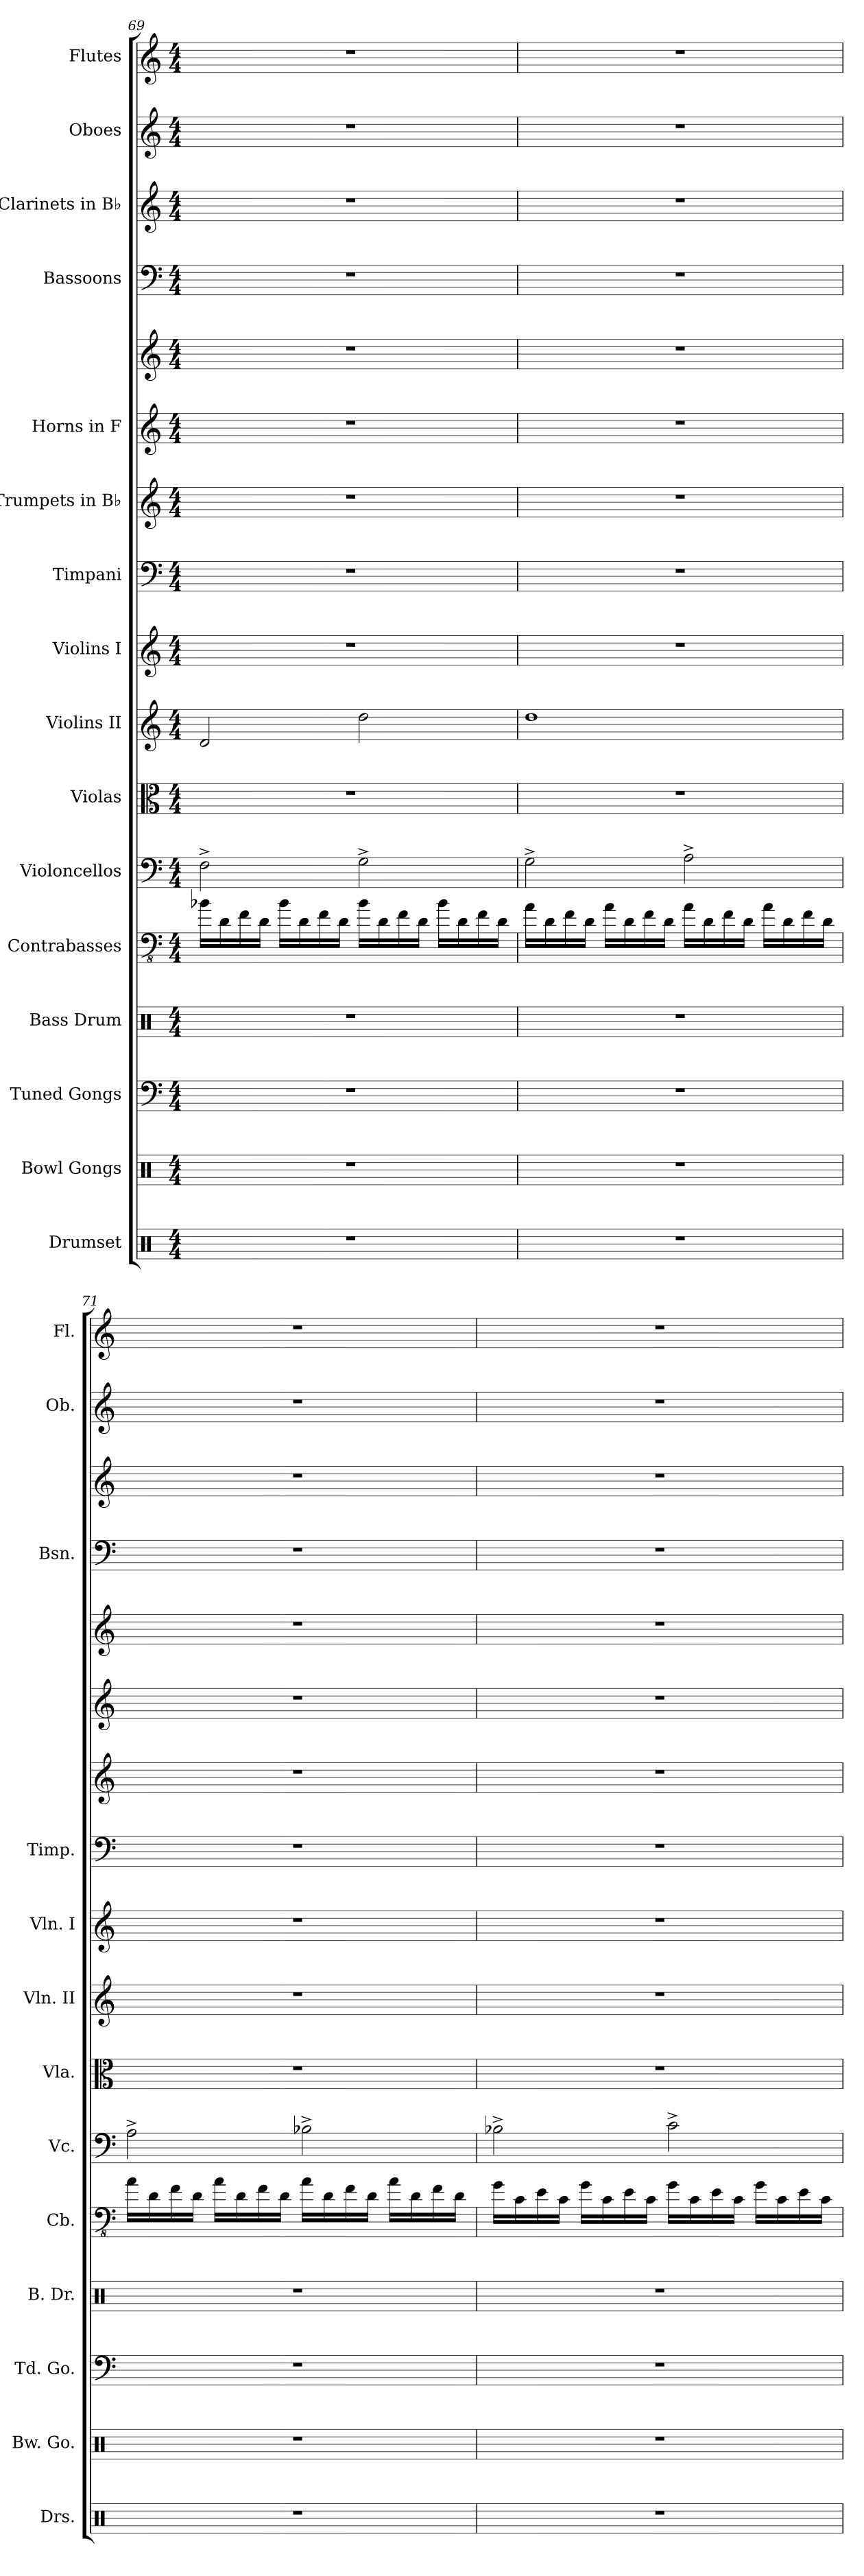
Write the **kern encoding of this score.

**kern	**kern	**kern	**kern	**kern	**kern	**kern	**kern	**kern	**kern	**kern	**kern	**kern	**kern	**kern	**kern	**kern
*part16	*part15	*part14	*part13	*part12	*part11	*part10	*part9	*part8	*part7	*part6	*part5	*part5	*part4	*part3	*part2	*part1
*staff17	*staff16	*staff15	*staff14	*staff13	*staff12	*staff11	*staff10	*staff9	*staff8	*staff7	*staff6	*staff5	*staff4	*staff3	*staff2	*staff1
*I"Drumset	*I"Bowl Gongs	*I"Tuned Gongs	*I"Bass Drum	*I"Contrabasses	*I"Violoncellos	*I"Violas	*I"Violins II	*I"Violins I	*I"Timpani	*I"Trumpets in B♭	*I"Horns in F	*	*I"Bassoons	*I"Clarinets in B♭	*I"Oboes	*I"Flutes
*I'Drs.	*I'Bw. Go.	*I'Td. Go.	*I'B. Dr.	*I'Cb.	*I'Vc.	*I'Vla.	*I'Vln. II	*I'Vln. I	*I'Timp.	*	*	*	*I'Bsn.	*	*I'Ob.	*I'Fl.
*clefX	*clefX	*clefF4	*clefX	*clefFv4	*clefF4	*clefC3	*clefG2	*clefG2	*clefF4	*clefG2	*clefG2	*clefG2	*clefF4	*clefG2	*clefG2	*clefG2
*	*	*	*	*ITrd7c12	*	*	*	*	*	*ITrd1c2	*ITrd4c7	*ITrd4c7	*	*ITrd1c2	*	*
*k[]	*k[]	*k[]	*k[]	*k[]	*k[]	*k[]	*k[]	*k[]	*k[]	*k[b-e-]	*k[b-]	*k[b-]	*k[]	*k[b-e-]	*k[]	*k[]
*M4/4	*M4/4	*M4/4	*M4/4	*M4/4	*M4/4	*M4/4	*M4/4	*M4/4	*M4/4	*M4/4	*M4/4	*M4/4	*M4/4	*M4/4	*M4/4	*M4/4
=69	=69	=69	=69	=69	=69	=69	=69	=69	=69	=69	=69	=69	=69	=69	=69	=69
1r	1r	1r	1r	16BB-X\LL	2F^\	1r	2d/	1r	1r	1r	1r	1r	1r	1r	1r	1r
.	.	.	.	16DD\	.	.	.	.	.	.	.	.	.	.	.	.
.	.	.	.	16FF\	.	.	.	.	.	.	.	.	.	.	.	.
.	.	.	.	16DD\JJ	.	.	.	.	.	.	.	.	.	.	.	.
.	.	.	.	16BB-\LL	.	.	.	.	.	.	.	.	.	.	.	.
.	.	.	.	16DD\	.	.	.	.	.	.	.	.	.	.	.	.
.	.	.	.	16FF\	.	.	.	.	.	.	.	.	.	.	.	.
.	.	.	.	16DD\JJ	.	.	.	.	.	.	.	.	.	.	.	.
.	.	.	.	16BB-\LL	2G^\	.	2dd\	.	.	.	.	.	.	.	.	.
.	.	.	.	16DD\	.	.	.	.	.	.	.	.	.	.	.	.
.	.	.	.	16FF\	.	.	.	.	.	.	.	.	.	.	.	.
.	.	.	.	16DD\JJ	.	.	.	.	.	.	.	.	.	.	.	.
.	.	.	.	16BB-\LL	.	.	.	.	.	.	.	.	.	.	.	.
.	.	.	.	16DD\	.	.	.	.	.	.	.	.	.	.	.	.
.	.	.	.	16FF\	.	.	.	.	.	.	.	.	.	.	.	.
.	.	.	.	16DD\JJ	.	.	.	.	.	.	.	.	.	.	.	.
!!LO:PB:g=z
=70	=70	=70	=70	=70	=70	=70	=70	=70	=70	=70	=70	=70	=70	=70	=70	=70
1r	1r	1r	1r	16AA\LL	2G^\	1r	1dd	1r	1r	1r	1r	1r	1r	1r	1r	1r
.	.	.	.	16DD\	.	.	.	.	.	.	.	.	.	.	.	.
.	.	.	.	16FF\	.	.	.	.	.	.	.	.	.	.	.	.
.	.	.	.	16DD\JJ	.	.	.	.	.	.	.	.	.	.	.	.
.	.	.	.	16AA\LL	.	.	.	.	.	.	.	.	.	.	.	.
.	.	.	.	16DD\	.	.	.	.	.	.	.	.	.	.	.	.
.	.	.	.	16FF\	.	.	.	.	.	.	.	.	.	.	.	.
.	.	.	.	16DD\JJ	.	.	.	.	.	.	.	.	.	.	.	.
.	.	.	.	16AA\LL	2A^\	.	.	.	.	.	.	.	.	.	.	.
.	.	.	.	16DD\	.	.	.	.	.	.	.	.	.	.	.	.
.	.	.	.	16FF\	.	.	.	.	.	.	.	.	.	.	.	.
.	.	.	.	16DD\JJ	.	.	.	.	.	.	.	.	.	.	.	.
.	.	.	.	16AA\LL	.	.	.	.	.	.	.	.	.	.	.	.
.	.	.	.	16DD\	.	.	.	.	.	.	.	.	.	.	.	.
.	.	.	.	16FF\	.	.	.	.	.	.	.	.	.	.	.	.
.	.	.	.	16DD\JJ	.	.	.	.	.	.	.	.	.	.	.	.
=71	=71	=71	=71	=71	=71	=71	=71	=71	=71	=71	=71	=71	=71	=71	=71	=71
1r	1r	1r	1r	16AA\LL	2A^\	1r	1r	1r	1r	1r	1r	1r	1r	1r	1r	1r
.	.	.	.	16DD\	.	.	.	.	.	.	.	.	.	.	.	.
.	.	.	.	16FF\	.	.	.	.	.	.	.	.	.	.	.	.
.	.	.	.	16DD\JJ	.	.	.	.	.	.	.	.	.	.	.	.
.	.	.	.	16AA\LL	.	.	.	.	.	.	.	.	.	.	.	.
.	.	.	.	16DD\	.	.	.	.	.	.	.	.	.	.	.	.
.	.	.	.	16FF\	.	.	.	.	.	.	.	.	.	.	.	.
.	.	.	.	16DD\JJ	.	.	.	.	.	.	.	.	.	.	.	.
.	.	.	.	16AA\LL	2B-X^\	.	.	.	.	.	.	.	.	.	.	.
.	.	.	.	16DD\	.	.	.	.	.	.	.	.	.	.	.	.
.	.	.	.	16FF\	.	.	.	.	.	.	.	.	.	.	.	.
.	.	.	.	16DD\JJ	.	.	.	.	.	.	.	.	.	.	.	.
.	.	.	.	16AA\LL	.	.	.	.	.	.	.	.	.	.	.	.
.	.	.	.	16DD\	.	.	.	.	.	.	.	.	.	.	.	.
.	.	.	.	16FF\	.	.	.	.	.	.	.	.	.	.	.	.
.	.	.	.	16DD\JJ	.	.	.	.	.	.	.	.	.	.	.	.
!!LO:PB:g=z
=72	=72	=72	=72	=72	=72	=72	=72	=72	=72	=72	=72	=72	=72	=72	=72	=72
1r	1r	1r	1r	16GG\LL	2B-X^\	1r	1r	1r	1r	1r	1r	1r	1r	1r	1r	1r
.	.	.	.	16CC\	.	.	.	.	.	.	.	.	.	.	.	.
.	.	.	.	16EE\	.	.	.	.	.	.	.	.	.	.	.	.
.	.	.	.	16CC\JJ	.	.	.	.	.	.	.	.	.	.	.	.
.	.	.	.	16GG\LL	.	.	.	.	.	.	.	.	.	.	.	.
.	.	.	.	16CC\	.	.	.	.	.	.	.	.	.	.	.	.
.	.	.	.	16EE\	.	.	.	.	.	.	.	.	.	.	.	.
.	.	.	.	16CC\JJ	.	.	.	.	.	.	.	.	.	.	.	.
.	.	.	.	16GG\LL	2c^\	.	.	.	.	.	.	.	.	.	.	.
.	.	.	.	16CC\	.	.	.	.	.	.	.	.	.	.	.	.
.	.	.	.	16EE\	.	.	.	.	.	.	.	.	.	.	.	.
.	.	.	.	16CC\JJ	.	.	.	.	.	.	.	.	.	.	.	.
.	.	.	.	16GG\LL	.	.	.	.	.	.	.	.	.	.	.	.
.	.	.	.	16CC\	.	.	.	.	.	.	.	.	.	.	.	.
.	.	.	.	16EE\	.	.	.	.	.	.	.	.	.	.	.	.
.	.	.	.	16CC\JJ	.	.	.	.	.	.	.	.	.	.	.	.
=	=	=	=	=	=	=	=	=	=	=	=	=	=	=	=	=
*-	*-	*-	*-	*-	*-	*-	*-	*-	*-	*-	*-	*-	*-	*-	*-	*-
